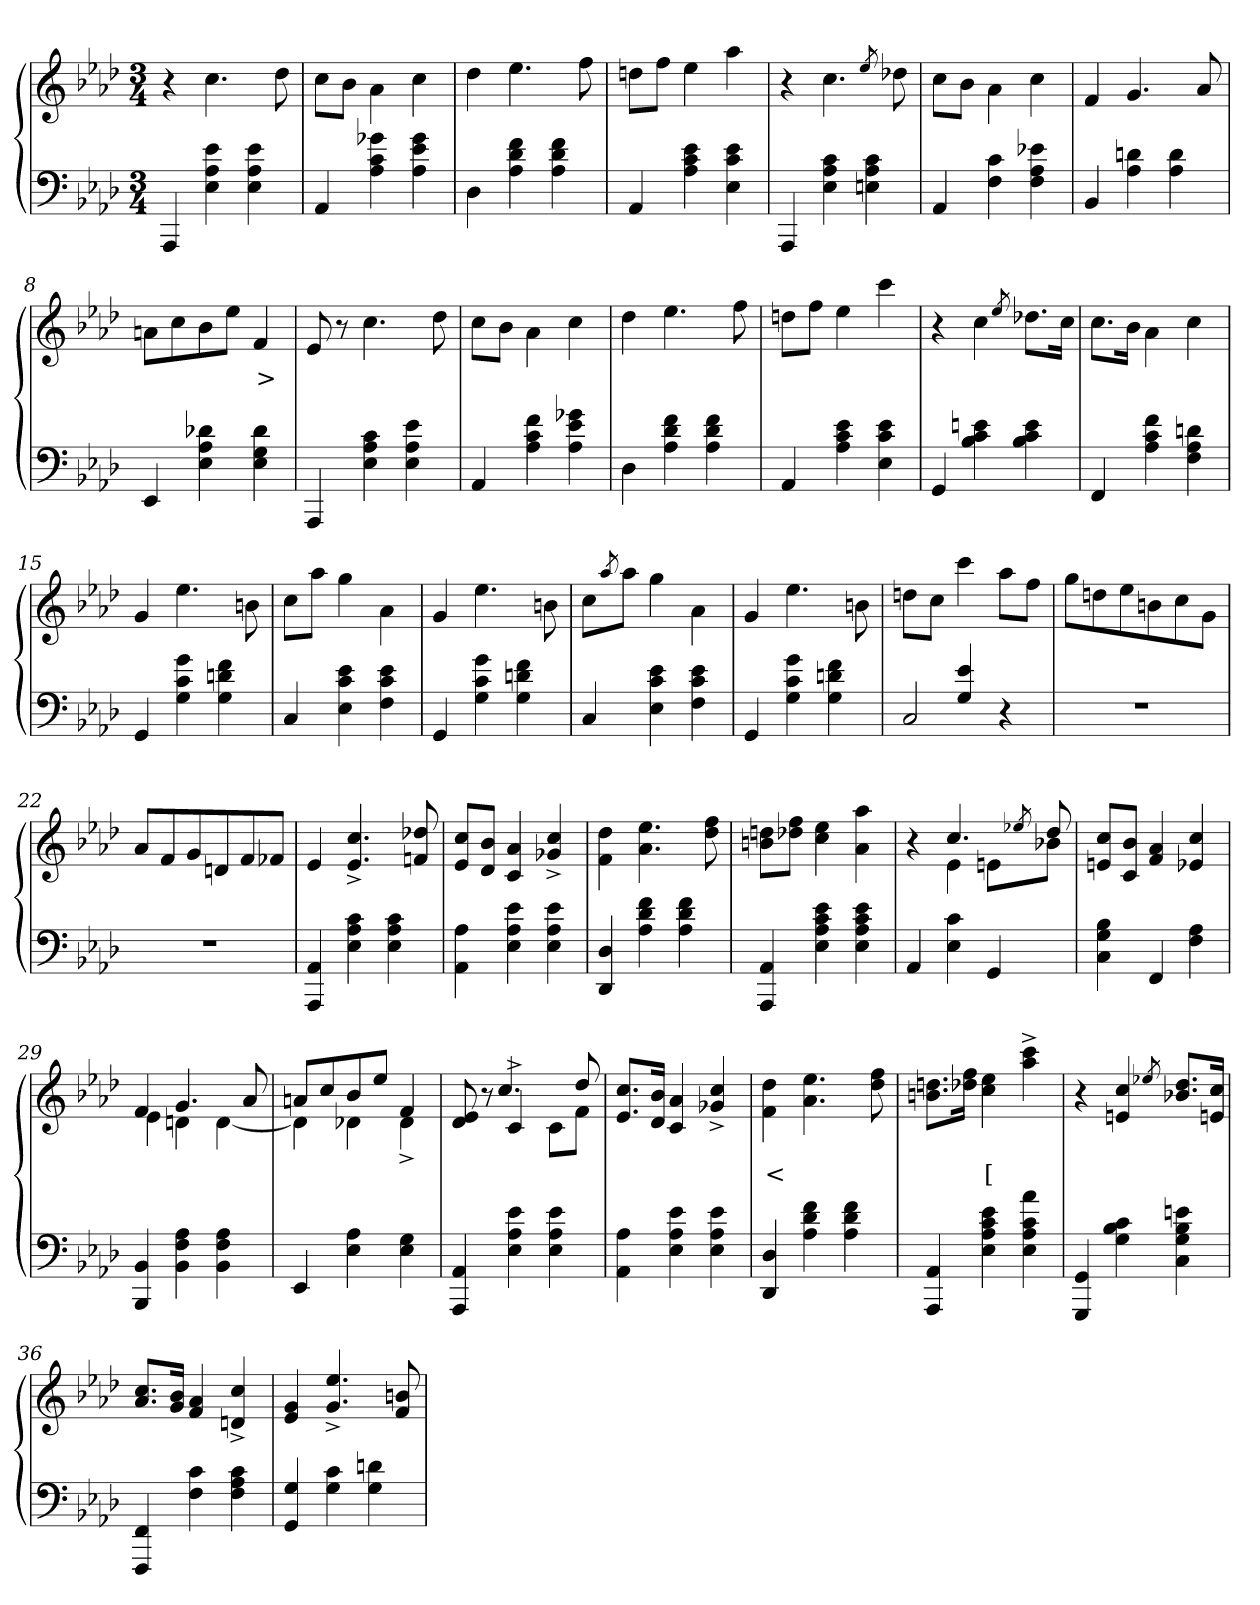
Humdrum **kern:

**kern	**kern	**text
*part2	*part1	*part1
*staff2	*staff1	*staff1
*clefF4	*clefG2	*
*k[b-e-a-d-]	*k[b-e-a-d-]	*
*M3/4	*M3/4	*
=1	=1	=1
4AAA-	4r	.
4e- 4A- 4E-	4.cc	.
4e- 4A- 4E-	.	.
.	8dd-	.
=2	=2	=2
4AA-	8ccL	.
.	8b-J	.
4g-X 4c 4A-	4a-\	.
4g- 4e- 4A-	4cc	.
=3	=3	=3
4D-	4dd-	.
4f 4d- 4A-	4.ee-	.
4f 4d- 4A-	.	.
.	8ff	.
=4	=4	=4
4AA-	8ddnL	.
.	8ffJ	.
4e- 4c 4A-	4ee-	.
4e- 4c 4E-	4aa-	.
=5	=5	=5
4AAA-	4r	.
4c 4A- 4E-	4.cc	.
4c 4A- 4En	.	.
.	8qee-/	.
.	8dd-X	.
=6	=6	=6
4AA-	8ccL	.
.	8b-J	.
4c 4F	4a-\	.
4e-X 4A- 4F	4cc	.
=7	=7	=7
4BB-	4f	.
4dn 4A-	4.g	.
4d 4A-	.	.
.	8a-	.
=8	=8	=8
4EE-	8anL	.
.	8cc	.
4d-X 4A- 4E-	8b-	.
.	8ee-J	.
4d- 4G 4E-	4f	>
=9	=9	=9
4AAA-	8e-	.
.	8r	.
4c 4A- 4E-	4.cc	.
4e- 4A- 4E-	.	.
.	8dd-	.
=10	=10	=10
4AA-	8ccL	.
.	8b-J	.
4f 4c 4A-	4a-\	.
4g-X 4e- 4A-	4cc	.
=11	=11	=11
4D-	4dd-	.
4f 4d- 4A-	4.ee-	.
4f 4d- 4A-	.	.
.	8ff	.
=12	=12	=12
4AA-	8ddnL	.
.	8ffJ	.
4e- 4c 4A-	4ee-	.
4e- 4c 4E-	4ccc	.
=13	=13	=13
4GG	4r	.
4en 4c 4B-	4cc	.
.	8qee-/	.
4e 4c 4B-	8.dd-XL	.
.	16ccJk	.
=14	=14	=14
4FF	8.ccL	.
.	16b-Jk	.
4f 4c 4A-	4a-\	.
4dn 4A- 4F	4cc	.
=15	=15	=15
4GG	4g	.
4g 4c 4G	4.ee-	.
4f 4dn 4G	.	.
.	8bn	.
=16	=16	=16
4C	8ccL	.
.	8aa-J	.
4e- 4c 4E-	4gg	.
4e- 4c 4F	4a-\	.
=17	=17	=17
4GG	4g	.
4g 4c 4G	4.ee-	.
4f 4dn 4G	.	.
.	8bn	.
=18	=18	=18
4C	8ccL	.
.	8qaa-/	.
.	8aa-J	.
4e- 4c 4E-	4gg	.
4e- 4c 4F	4a-\	.
=19	=19	=19
4GG	4g	.
4g 4c 4G	4.ee-	.
4f 4dn 4G	.	.
.	8bn	.
=20	=20	=20
*^	*	*
4ryy	2C/	8ddnL	.
.	.	8ccJ	.
4e- 4G	.	4ccc	.
4ryy	4r	8aa-L	.
.	.	8ffJ	.
*v	*v	*	*
=21	=21	=21
2.r	8ggL	.
.	8ddn	.
.	8ee-	.
.	8bn	.
.	8cc	.
.	8gJ	.
=22	=22	=22
2.r	8a-L	.
.	8f	.
.	8g	.
.	8dn	.
.	8f	.
.	8f-XJ	.
=23	=23	=23
4AA- 4AAA-	4e-	.
4c 4A- 4E-	4.cc^> 4.e-^>	.
4c 4A- 4E-	.	.
.	8dd-X 8fn	.
=24	=24	=24
4A- 4AA-	8cc 8e-L	.
.	8b- 8d-J	.
4e- 4A- 4E-	4a- 4c	.
4e- 4A- 4E-	4cc^> 4g-X^>	.
=25	=25	=25
4D- 4DD-	4dd-\ 4f\	.
4f 4d- 4A-	4.ee- 4.a-	.
4f 4d- 4A-	.	.
.	8ff 8dd-	.
=26	=26	=26
4AA- 4AAA-	8ddn 8bnL	.
.	8ff 8dd-XJ	.
4e- 4c 4A- 4E-	4ee- 4cc	.
4e- 4c 4A- 4E-	4aa- 4a-	.
=27	=27	=27
*	*^	*
4AA-	4r	4ryy	.
4c 4E-	4e-\	4.cc/	.
4GG	8enL	.	.
.	8qee-X	.	.
.	8b-X\J	8dd-/	.
*	*v	*v	*
=28	=28	=28
4B- 4G 4C	8cc 8enL	.
.	8b- 8cJ	.
4FF	4a- 4f	.
4A- 4F	4cc 4e-X	.
=29	=29	=29
*	*^	*
4BB- 4BBB-	4f	4e-	.
4A- 4F 4BB-	4.g	4dn	.
4A- 4F 4BB-	.	[4d	.
.	8a-	.	.
=30	=30	=30	=30
4EE-	8anL	4dn]	.
.	8cc	.	.
4A- 4E-	8b-	4d-X	.
.	8ee-J	.	.
4G 4E-	4f	4d-^>	.
=31	=31	=31	=31
4AA- 4AAA-	8e- 8d-	4ryy	.
.	8r	.	.
4e- 4A- 4E-	4c^>	4.cc/	.
4e- 4A- 4E-	8c\L	.	.
.	8fJ	8dd-/	.
*	*v	*v	*
=32	=32	=32
4A- 4AA-	8.cc 8.e-L	.
.	16b- 16d-Jk	.
4e- 4A- 4E-	4a- 4c	.
4e- 4A- 4E-	4cc^> 4g-X^>	.
=33	=33	=33
4D- 4DD-	4dd-\ 4f\	<
4f 4d- 4A-	4.ee- 4.a-	.
4f 4d- 4A-	.	.
.	8ff 8dd-	.
=34	=34	=34
4AA- 4AAA-	8.ddn 8.bnL	.
.	16ff 16dd-XJk	.
4e- 4c 4A- 4E-	4ee- 4cc	[
4a- 4c 4A- 4E-	4ccc^> 4aa-^>	.
=35	=35	=35
4GG 4GGG	4r	.
4c 4B- 4G	4cc 4en	.
.	8qee-X/	.
4en 4B- 4G 4C	8.dd- 8.b-XL	.
.	16cc 16enJk	.
=36	=36	=36
4FF 4FFF	8.cc 8.a-L	.
.	16b- 16gJk	.
4c 4F	4a- 4f	.
4c 4A- 4F	4cc^> 4dn^>	.
=37	=37	=37
4G 4GG	4g 4e-	.
4c 4G	4.ee-/^> 4.g/^>	.
4dn 4G	.	.
.	8bn 8f	.
=	=	=
*-	*-	*-
